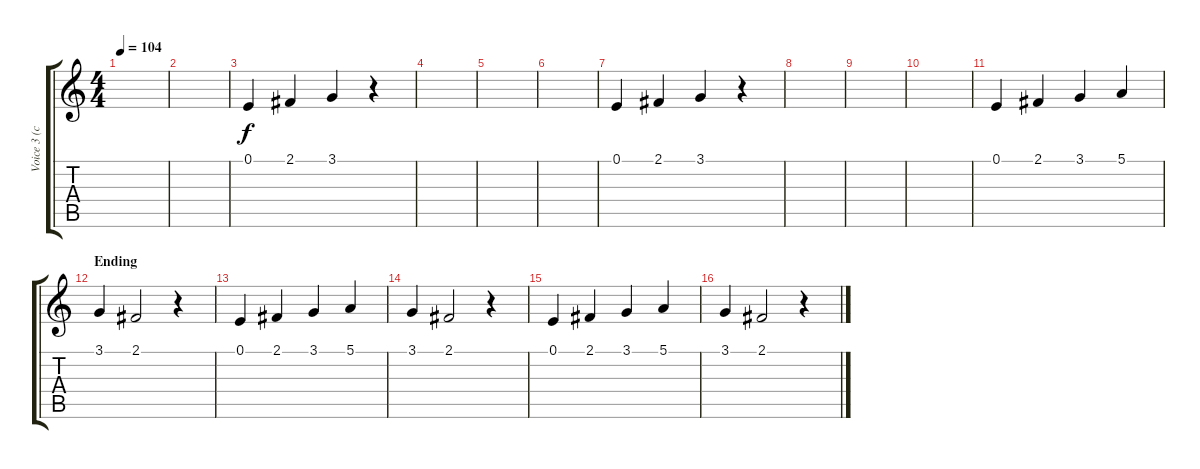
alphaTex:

\track ("Voice 3 (choruses)" "Voice 3 (c") {instrument sopranosax}
\staff {score tabs}
\tuning (E4 B3 G3 D3 A2 E2) {hide}
\ts (4 4)
\tempo 104
\clef g2
\ks c
|
|
0.1.4 2.1.4 3.1.4 r.4 |
|
|
|
0.1.4 2.1.4 3.1.4 r.4 |
|
|
|
0.1.4 2.1.4 3.1.4 5.1.4 |
\section ("" "Ending")
3.1.4 2.1.2 r.4 |
0.1.4 2.1.4 3.1.4 5.1.4 |
3.1.4 2.1.2 r.4 |
0.1.4 2.1.4 3.1.4 5.1.4 |
3.1.4 2.1.2 r.4
